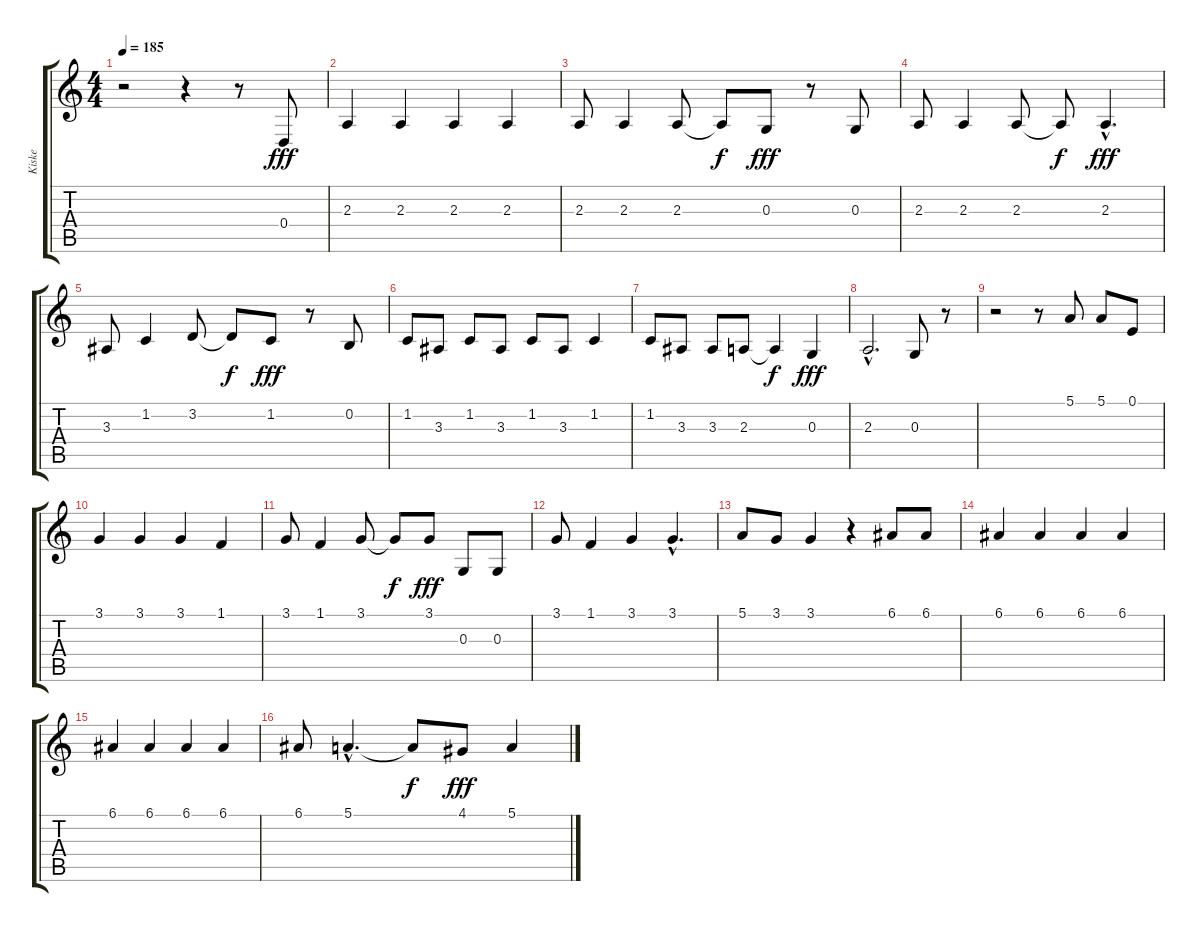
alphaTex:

\track ("Kiske" "Kiske") {instrument trumpet}
\staff {score tabs}
\tuning (E4 B3 G3 D3 A2 E2) {hide}
\ts (4 4)
\tempo 185
\clef g2
\ks c
r.2{dy f} r.4 r.8 0.4.8{dy fff} |
2.3.4 2.3.4 2.3.4 2.3.4 |
2.3.8 2.3.4 2.3.8 2.3{t}.8{dy f} 0.3.8{dy fff} r.8 0.3.8 |
2.3.8 2.3.4 2.3.8 2.3{t}.8{dy f} 2.3{hac}.4{d dy fff} |
3.3.8 1.2.4 3.2.8 3.2{t}.8{dy f} 1.2.8{dy fff} r.8 0.2.8 |
1.2.8 3.3.8 1.2.8 3.3.8 1.2.8 3.3.8 1.2.4 |
1.2.8 3.3.8 3.3.8 2.3.8 2.3{t}.4{dy f} 0.3.4{dy fff} |
2.3{hac}.2{d} 0.3.8 r.8 |
r.2 r.8 5.1.8 5.1.8 0.1.8 |
3.1.4 3.1.4 3.1.4 1.1.4 |
3.1.8 1.1.4 3.1.8 3.1{t}.8{dy f} 3.1.8{dy fff} 0.3.8 0.3.8 |
3.1.8 1.1.4 3.1.4 3.1{hac}.4{d} |
5.1.8 3.1.8 3.1.4 r.4 6.1.8 6.1.8 |
6.1.4 6.1.4 6.1.4 6.1.4 |
6.1.4 6.1.4 6.1.4 6.1.4 |
6.1.8 5.1{hac}.4{d} 5.1{t}.8{dy f} 4.1.8{dy fff} 5.1.4
